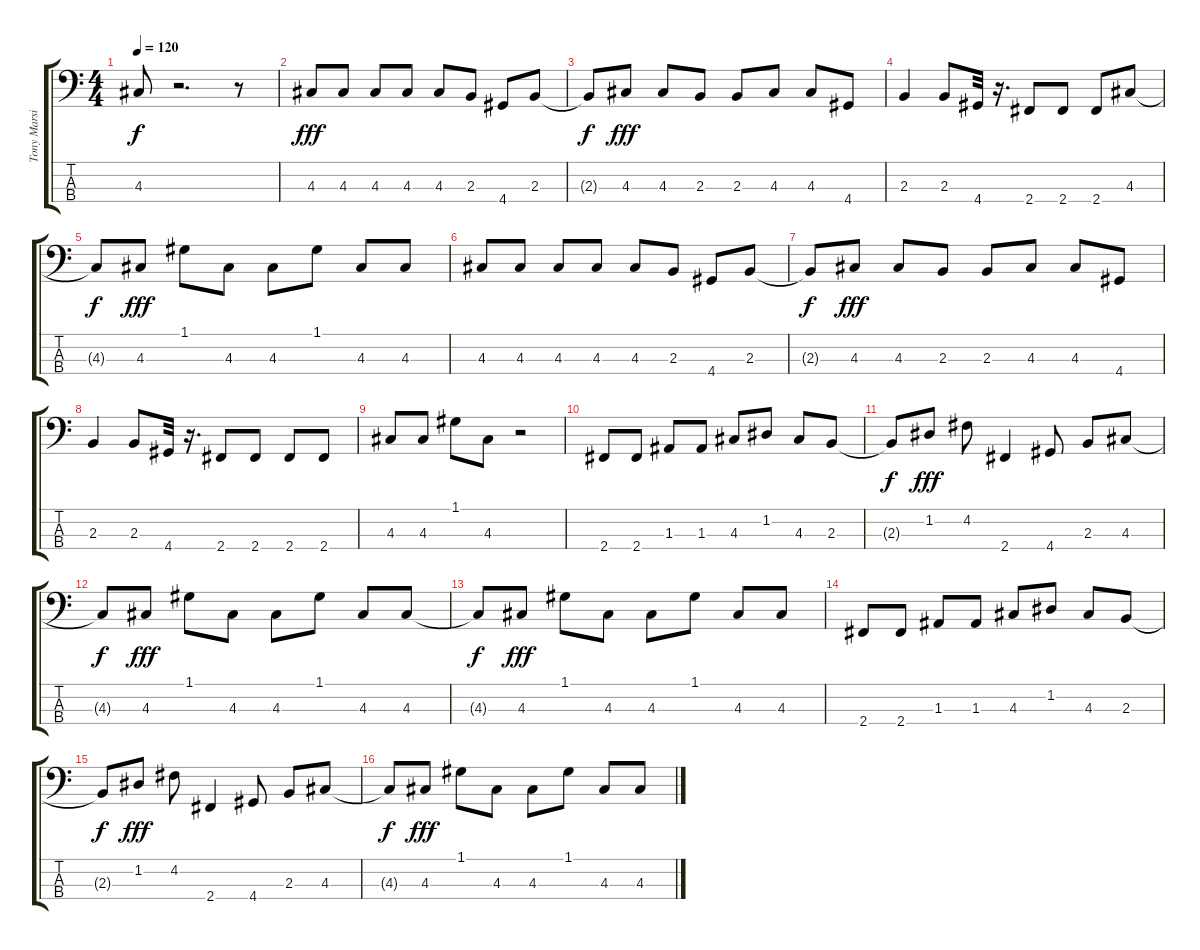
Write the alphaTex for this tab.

\track ("Tony Marsico" "Tony Marsi") {instrument slapbass1}
\staff {score tabs}
\tuning (G2 D2 A1 E1) {hide}
\ts (4 4)
\tempo 120
\clef f4
\ks c
4.3{t}.8{dy f} r.2{d} r.8 |
4.3.8{dy fff} 4.3.8 4.3.8 4.3.8 4.3.8 2.3.8 4.4.8 2.3.8 |
2.3{t}.8{dy f} 4.3.8{dy fff} 4.3.8 2.3.8 2.3.8 4.3.8 4.3.8 4.4.8 |
2.3.4 2.3.8 4.4.32 r.16{d} 2.4.8 2.4.8 2.4.8 4.3.8 |
4.3{t}.8{dy f} 4.3.8{dy fff} 1.1.8 4.3.8 4.3.8 1.1.8 4.3.8 4.3.8 |
4.3.8 4.3.8 4.3.8 4.3.8 4.3.8 2.3.8 4.4.8 2.3.8 |
2.3{t}.8{dy f} 4.3.8{dy fff} 4.3.8 2.3.8 2.3.8 4.3.8 4.3.8 4.4.8 |
2.3.4 2.3.8 4.4.32 r.16{d} 2.4.8 2.4.8 2.4.8 2.4.8 |
4.3.8 4.3.8 1.1.8 4.3.8 r.2 |
2.4.8 2.4.8 1.3.8 1.3.8 4.3.8 1.2.8 4.3.8 2.3.8 |
2.3{t}.8{dy f} 1.2.8{dy fff} 4.2.8 2.4.4 4.4.8 2.3.8 4.3.8 |
4.3{t}.8{dy f} 4.3.8{dy fff} 1.1.8 4.3.8 4.3.8 1.1.8 4.3.8 4.3.8 |
4.3{t}.8{dy f} 4.3.8{dy fff} 1.1.8 4.3.8 4.3.8 1.1.8 4.3.8 4.3.8 |
2.4.8 2.4.8 1.3.8 1.3.8 4.3.8 1.2.8 4.3.8 2.3.8 |
2.3{t}.8{dy f} 1.2.8{dy fff} 4.2.8 2.4.4 4.4.8 2.3.8 4.3.8 |
4.3{t}.8{dy f} 4.3.8{dy fff} 1.1.8 4.3.8 4.3.8 1.1.8 4.3.8 4.3.8
